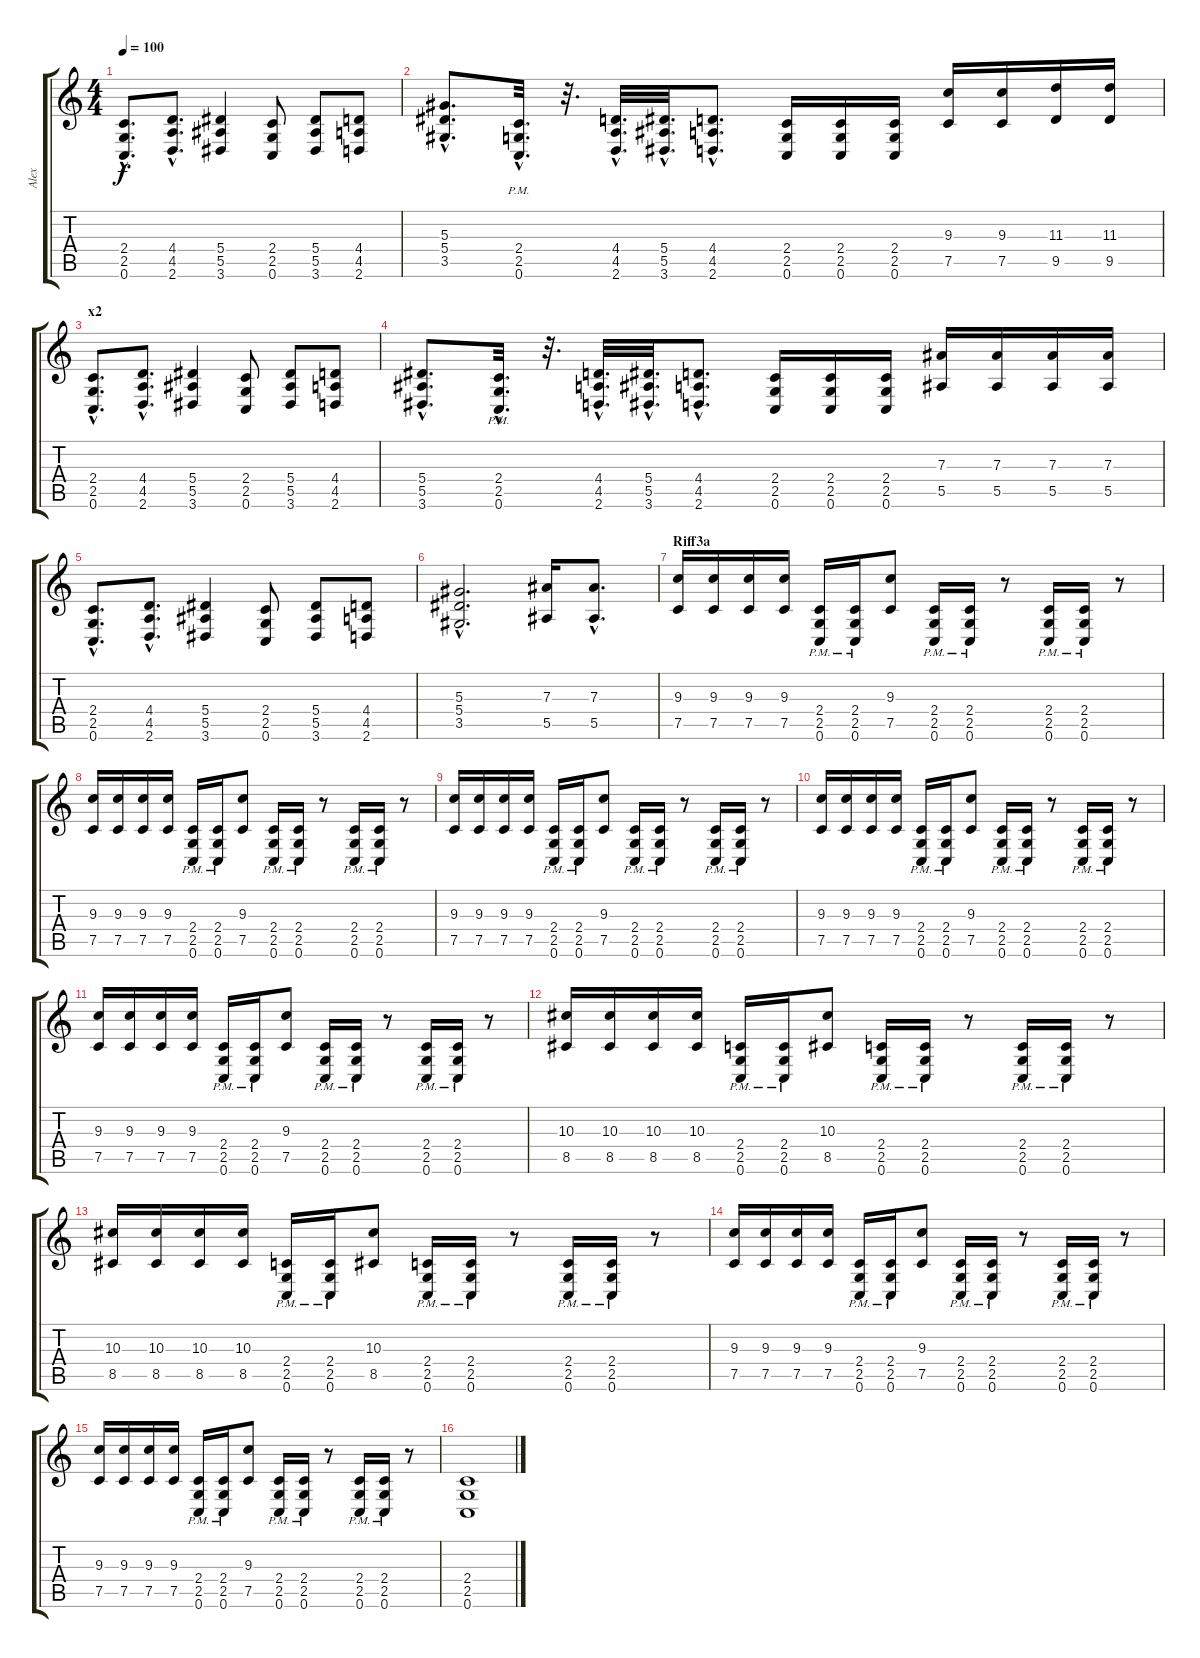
\track ("Alex" "Alex") {instrument electricguitarjazz}
\staff {score tabs}
\tuning (C4 G3 Eb3 Bb2 F2 C2) {hide}
\ts (4 4)
\tempo 100
\clef g2
\ks c
(2.4{hac} 2.5{hac} 0.6{hac}).8{d dy f} (4.4{hac} 4.5{hac} 2.6{hac}).8{d} (5.4 5.5 3.6).4 (2.4 2.5 0.6).8 (5.4 5.5 3.6).8 (4.4 4.5 2.6).8 |
(5.3{hac} 5.4{hac} 3.5{hac}).8{d} (2.4{hac} 2.5{hac pm} 0.6{hac}).32{d} r.32{d} (4.4{hac} 4.5{hac} 2.6{hac}).32{d} (5.4{hac} 5.5{hac} 3.6{hac}).32{d} (4.4{hac} 4.5{hac} 2.6{hac}).8{d} (2.4 2.5 0.6).16 (2.4 2.5 0.6).16 (2.4 2.5 0.6).16 (9.3 7.5).16 (9.3 7.5).16 (11.3 9.5).16 (11.3 9.5).16 |
\section ("" "x2")
(2.4{hac} 2.5{hac} 0.6{hac}).8{d} (4.4{hac} 4.5{hac} 2.6{hac}).8{d} (5.4 5.5 3.6).4 (2.4 2.5 0.6).8 (5.4 5.5 3.6).8 (4.4 4.5 2.6).8 |
(5.4{hac} 5.5{hac} 3.6{hac}).8{d} (2.4{hac} 2.5{hac pm} 0.6{hac}).32{d} r.32{d} (4.4{hac} 4.5{hac} 2.6{hac}).32{d} (5.4{hac} 5.5{hac} 3.6{hac}).32{d} (4.4{hac} 4.5{hac} 2.6{hac}).8{d} (2.4 2.5 0.6).16 (2.4 2.5 0.6).16 (2.4 2.5 0.6).16 (7.3 5.5).16 (7.3 5.5).16 (7.3 5.5).16 (7.3 5.5).16 |
(2.4{hac} 2.5{hac} 0.6{hac}).8{d} (4.4{hac} 4.5{hac} 2.6{hac}).8{d} (5.4 5.5 3.6).4 (2.4 2.5 0.6).8 (5.4 5.5 3.6).8 (4.4 4.5 2.6).8 |
(5.3{hac} 5.4{hac} 3.5{hac}).2{d} (7.3 5.5).16 (7.3{hac} 5.5{hac}).8{d} |
\section ("" "Riff3a")
(9.3 7.5).16{instrument overdrivenguitar} (9.3 7.5).16 (9.3 7.5).16 (9.3 7.5).16 (2.4 2.5 0.6{pm}).16 (2.4 2.5 0.6{pm}).16 (9.3 7.5).8 (2.4 2.5{pm} 0.6).16 (2.4 2.5{pm} 0.6).16 r.8 (2.4 2.5{pm} 0.6).16 (2.4 2.5{pm} 0.6).16 r.8 |
(9.3 7.5).16 (9.3 7.5).16 (9.3 7.5).16 (9.3 7.5).16 (2.4 2.5 0.6{pm}).16 (2.4 2.5 0.6{pm}).16 (9.3 7.5).8 (2.4 2.5{pm} 0.6).16 (2.4 2.5{pm} 0.6).16 r.8 (2.4 2.5{pm} 0.6).16 (2.4 2.5{pm} 0.6).16 r.8 |
(9.3 7.5).16 (9.3 7.5).16 (9.3 7.5).16 (9.3 7.5).16 (2.4 2.5 0.6{pm}).16 (2.4 2.5 0.6{pm}).16 (9.3 7.5).8 (2.4 2.5{pm} 0.6).16 (2.4 2.5{pm} 0.6).16 r.8 (2.4 2.5{pm} 0.6).16 (2.4 2.5{pm} 0.6).16 r.8 |
(9.3 7.5).16 (9.3 7.5).16 (9.3 7.5).16 (9.3 7.5).16 (2.4 2.5 0.6{pm}).16 (2.4 2.5 0.6{pm}).16 (9.3 7.5).8 (2.4 2.5{pm} 0.6).16 (2.4 2.5{pm} 0.6).16 r.8 (2.4 2.5{pm} 0.6).16 (2.4 2.5{pm} 0.6).16 r.8 |
(9.3 7.5).16 (9.3 7.5).16 (9.3 7.5).16 (9.3 7.5).16 (2.4 2.5 0.6{pm}).16 (2.4 2.5 0.6{pm}).16 (9.3 7.5).8 (2.4 2.5{pm} 0.6).16 (2.4 2.5{pm} 0.6).16 r.8 (2.4 2.5{pm} 0.6).16 (2.4 2.5{pm} 0.6).16 r.8 |
(10.3 8.5).16 (10.3 8.5).16 (10.3 8.5).16 (10.3 8.5).16 (2.4 2.5 0.6{pm}).16 (2.4 2.5 0.6{pm}).16 (10.3 8.5).8 (2.4 2.5{pm} 0.6).16 (2.4 2.5{pm} 0.6).16 r.8 (2.4 2.5{pm} 0.6).16 (2.4 2.5{pm} 0.6).16 r.8 |
(10.3 8.5).16 (10.3 8.5).16 (10.3 8.5).16 (10.3 8.5).16 (2.4 2.5 0.6{pm}).16 (2.4 2.5 0.6{pm}).16 (10.3 8.5).8 (2.4 2.5{pm} 0.6).16 (2.4 2.5{pm} 0.6).16 r.8 (2.4 2.5{pm} 0.6).16 (2.4 2.5{pm} 0.6).16 r.8 |
(9.3 7.5).16 (9.3 7.5).16 (9.3 7.5).16 (9.3 7.5).16 (2.4 2.5 0.6{pm}).16 (2.4 2.5 0.6{pm}).16 (9.3 7.5).8 (2.4 2.5{pm} 0.6).16 (2.4 2.5{pm} 0.6).16 r.8 (2.4 2.5{pm} 0.6).16 (2.4 2.5{pm} 0.6).16 r.8 |
(9.3 7.5).16 (9.3 7.5).16 (9.3 7.5).16 (9.3 7.5).16 (2.4 2.5 0.6{pm}).16 (2.4 2.5 0.6{pm}).16 (9.3 7.5).8 (2.4 2.5{pm} 0.6).16 (2.4 2.5{pm} 0.6).16 r.8 (2.4 2.5{pm} 0.6).16 (2.4 2.5{pm} 0.6).16 r.8 |
(2.4 2.5 0.6).1
